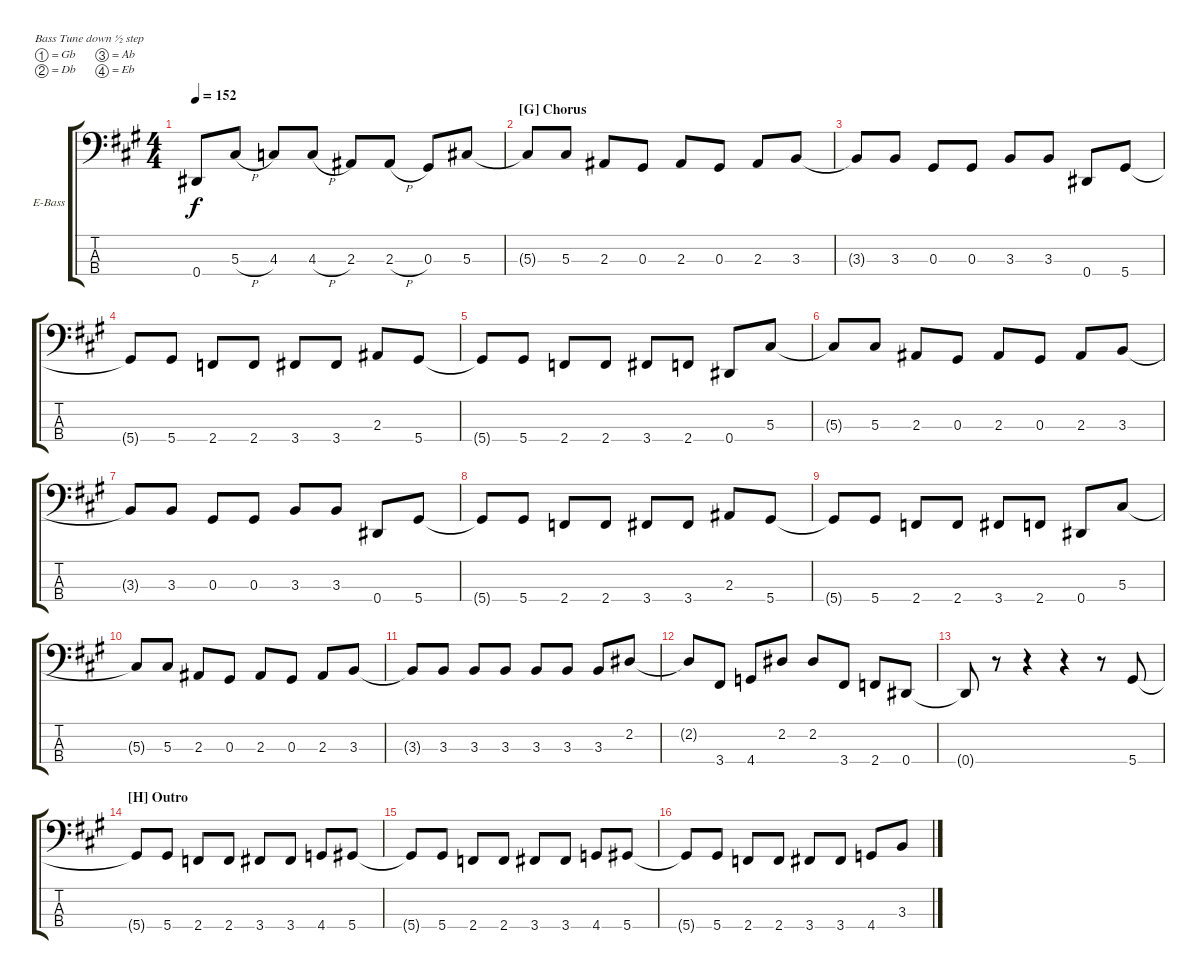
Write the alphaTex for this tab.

\defaultSystemsLayout 4
\bracketExtendMode groupsimilarinstruments
\firstSystemTrackNameOrientation horizontal
\otherSystemsTrackNameOrientation horizontal
\track ("Bass" "E-Bass") {instrument electricbassfinger}
\staff {score tabs}
\tuning (Gb2 Db2 Ab1 Eb1)
\ts (4 4)
\tempo 152
\clef f4
\scale
1.07062
\ks a
0.4{t}.8{dy f} 5.3{h}.8 4.3.8 4.3{h}.8 2.3.8 2.3{h}.8 0.3.8 5.3.8 |
\section ("G" "Chorus")
\scale
0.929382 5.3{t}.8 5.3.8 2.3.8 0.3.8 2.3.8 0.3.8 2.3.8 3.3.8 |
\scale
1.07062 3.3{t}.8 3.3.8 0.3.8 0.3.8 3.3.8 3.3.8 0.4.8 5.4.8 |
\scale
0.929382 5.4{t}.8 5.4.8 2.4.8 2.4.8 3.4.8 3.4.8 2.3.8 5.4.8 |
\scale
1.07062 5.4{t}.8 5.4.8 2.4.8 2.4.8 3.4.8 2.4.8 0.4.8 5.3.8 |
\scale
0.929382 5.3{t}.8 5.3.8 2.3.8 0.3.8 2.3.8 0.3.8 2.3.8 3.3.8 |
\scale
1.07062 3.3{t}.8 3.3.8 0.3.8 0.3.8 3.3.8 3.3.8 0.4.8 5.4.8 |
\scale
0.929382 5.4{t}.8 5.4.8 2.4.8 2.4.8 3.4.8 3.4.8 2.3.8 5.4.8 |
\scale
1.07062 5.4{t}.8 5.4.8 2.4.8 2.4.8 3.4.8 2.4.8 0.4.8 5.3.8 |
\scale
0.929382 5.3{t}.8 5.3.8 2.3.8 0.3.8 2.3.8 0.3.8 2.3.8 3.3.8 |
\scale
1.07062 3.3{t}.8 3.3.8 3.3.8 3.3.8 3.3.8 3.3.8 3.3.8 2.2.8 |
\scale
0.929382 2.2{t}.8 3.4.8 4.4.8 2.2.8 2.2.8 3.4.8 2.4.8 0.4.8 |
\scale
1.07062 0.4{t}.8 r.8 r.4 r.4 r.8 5.4.8 |
\section ("H" "Outro")
\scale
0.929382 5.4{t}.8 5.4.8 2.4.8 2.4.8 3.4.8 3.4.8 4.4.8 5.4.8 |
\scale
1.07062 5.4{t}.8 5.4.8 2.4.8 2.4.8 3.4.8 3.4.8 4.4.8 5.4.8 |
\scale
0.929382 5.4{t}.8 5.4.8 2.4.8 2.4.8 3.4.8 3.4.8 4.4.8 3.3.8
